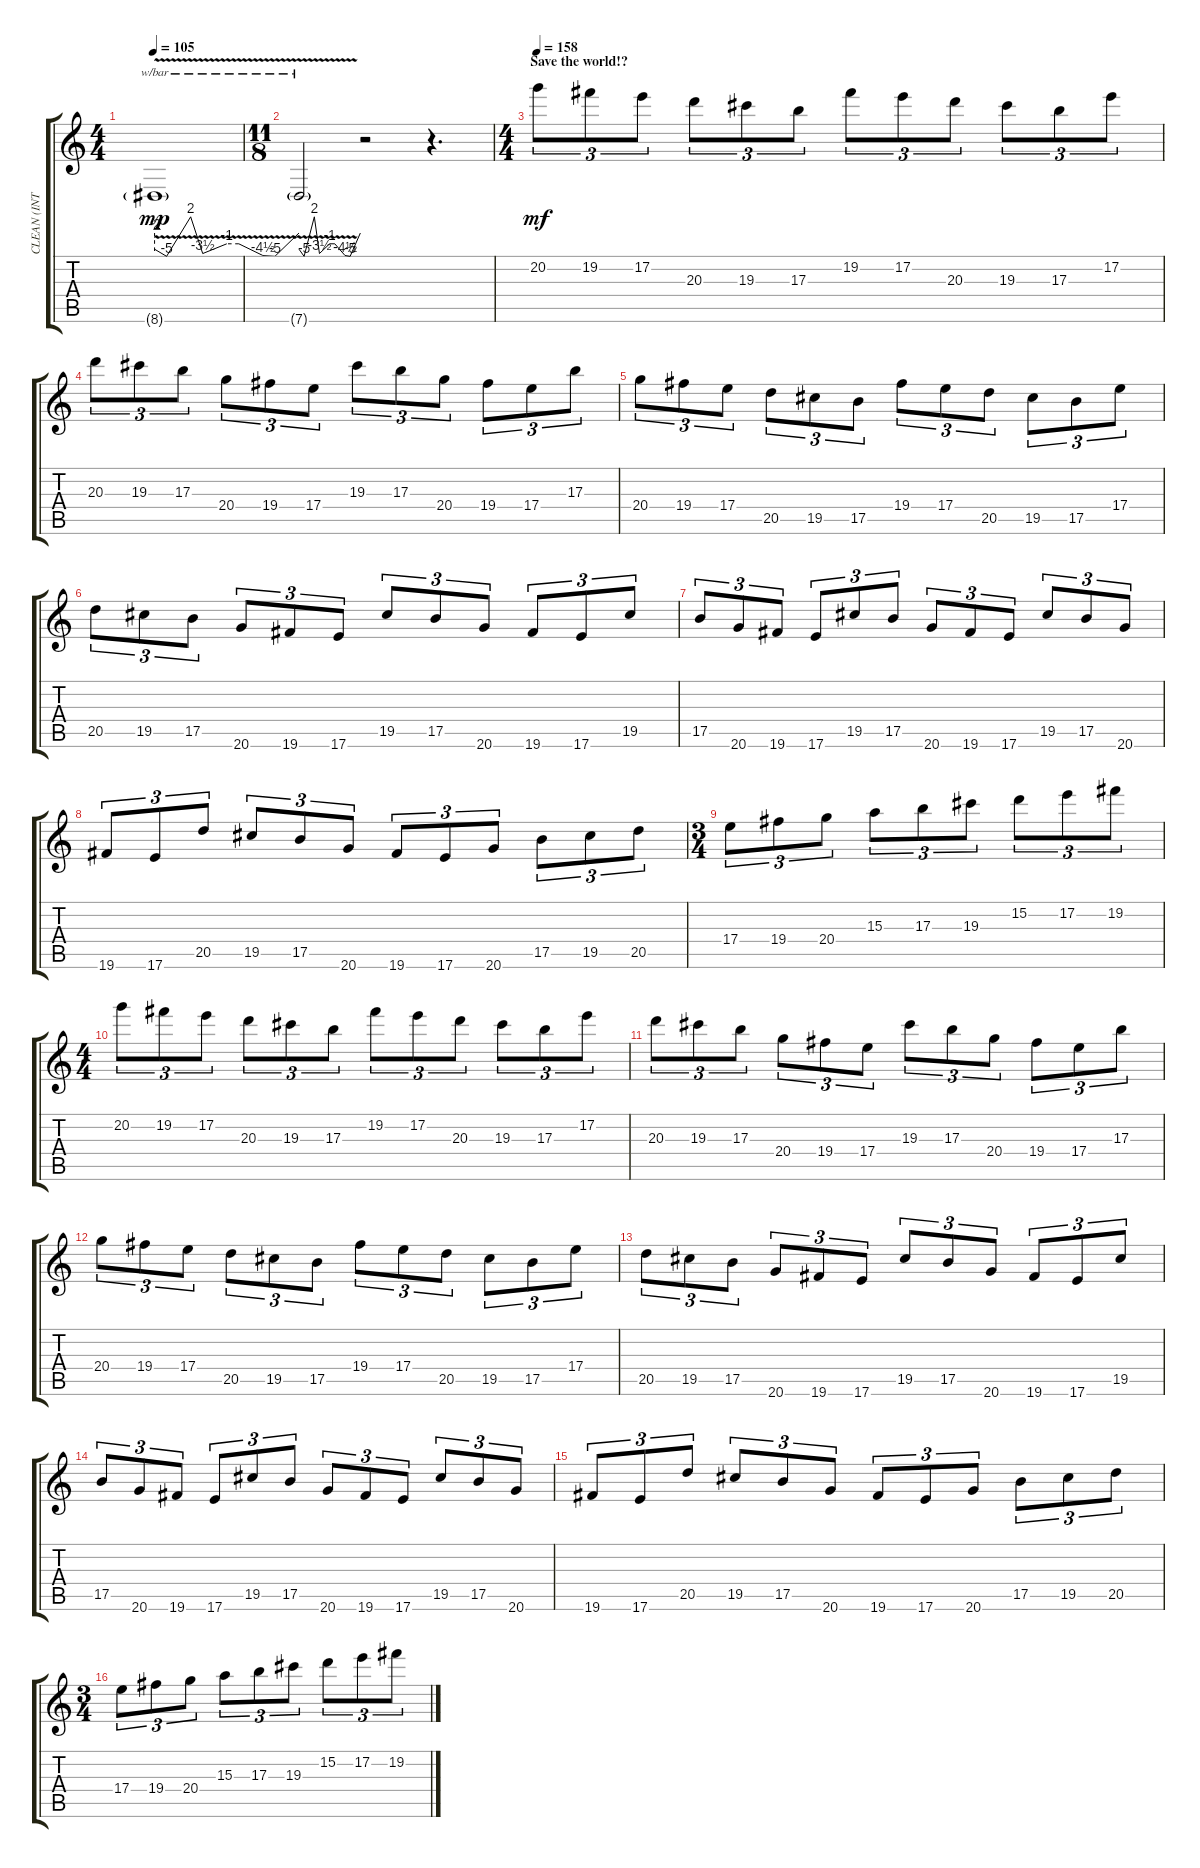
\track ("CLEAN (INTRO)" "CLEAN (INT") {instrument electricguitarmuted}
\staff {score tabs}
\tuning (Eb4 B3 Gb3 B2 Gb2 B1) {hide}
\ts (4 4)
\tempo 105
\clef g2
\ks c
8.6{v g}.1{tbe (custom default 0 -8 5 -20 15 8 20 -14 30 -4 35 -4 45 -18 50 -20 60 0) dy mp} |
\ts (11 8)
7.6{v g}.2{tbe (custom default 0 -8 5 -20 15 8 20 -14 30 -4 35 -4 45 -18 50 -20 60 0)} r.2 r.4{d} |
\ts (4 4)
\section ("" "Save the world!?")
\tempo 158
20.2.8{tu (3 2) dy mf} 19.2.8{tu (3 2)} 17.2.8{tu (3 2)} 20.3.8{tu (3 2)} 19.3.8{tu (3 2)} 17.3.8{tu (3 2)} 19.2.8{tu (3 2)} 17.2.8{tu (3 2)} 20.3.8{tu (3 2)} 19.3.8{tu (3 2)} 17.3.8{tu (3 2)} 17.2.8{tu (3 2)} |
20.3.8{tu (3 2)} 19.3.8{tu (3 2)} 17.3.8{tu (3 2)} 20.4.8{tu (3 2)} 19.4.8{tu (3 2)} 17.4.8{tu (3 2)} 19.3.8{tu (3 2)} 17.3.8{tu (3 2)} 20.4.8{tu (3 2)} 19.4.8{tu (3 2)} 17.4.8{tu (3 2)} 17.3.8{tu (3 2)} |
20.4.8{tu (3 2)} 19.4.8{tu (3 2)} 17.4.8{tu (3 2)} 20.5.8{tu (3 2)} 19.5.8{tu (3 2)} 17.5.8{tu (3 2)} 19.4.8{tu (3 2)} 17.4.8{tu (3 2)} 20.5.8{tu (3 2)} 19.5.8{tu (3 2)} 17.5.8{tu (3 2)} 17.4.8{tu (3 2)} |
20.5.8{tu (3 2)} 19.5.8{tu (3 2)} 17.5.8{tu (3 2)} 20.6.8{tu (3 2)} 19.6.8{tu (3 2)} 17.6.8{tu (3 2)} 19.5.8{tu (3 2)} 17.5.8{tu (3 2)} 20.6.8{tu (3 2)} 19.6.8{tu (3 2)} 17.6.8{tu (3 2)} 19.5.8{tu (3 2)} |
17.5.8{tu (3 2)} 20.6.8{tu (3 2)} 19.6.8{tu (3 2)} 17.6.8{tu (3 2)} 19.5.8{tu (3 2)} 17.5.8{tu (3 2)} 20.6.8{tu (3 2)} 19.6.8{tu (3 2)} 17.6.8{tu (3 2)} 19.5.8{tu (3 2)} 17.5.8{tu (3 2)} 20.6.8{tu (3 2)} |
19.6.8{tu (3 2)} 17.6.8{tu (3 2)} 20.5.8{tu (3 2)} 19.5.8{tu (3 2)} 17.5.8{tu (3 2)} 20.6.8{tu (3 2)} 19.6.8{tu (3 2)} 17.6.8{tu (3 2)} 20.6.8{tu (3 2)} 17.5.8{tu (3 2)} 19.5.8{tu (3 2)} 20.5.8{tu (3 2)} |
\ts (3 4)
17.4.8{tu (3 2)} 19.4.8{tu (3 2)} 20.4.8{tu (3 2)} 15.3.8{tu (3 2)} 17.3.8{tu (3 2)} 19.3.8{tu (3 2)} 15.2.8{tu (3 2)} 17.2.8{tu (3 2)} 19.2.8{tu (3 2)} |
\ts (4 4)
20.2.8{tu (3 2)} 19.2.8{tu (3 2)} 17.2.8{tu (3 2)} 20.3.8{tu (3 2)} 19.3.8{tu (3 2)} 17.3.8{tu (3 2)} 19.2.8{tu (3 2)} 17.2.8{tu (3 2)} 20.3.8{tu (3 2)} 19.3.8{tu (3 2)} 17.3.8{tu (3 2)} 17.2.8{tu (3 2)} |
20.3.8{tu (3 2)} 19.3.8{tu (3 2)} 17.3.8{tu (3 2)} 20.4.8{tu (3 2)} 19.4.8{tu (3 2)} 17.4.8{tu (3 2)} 19.3.8{tu (3 2)} 17.3.8{tu (3 2)} 20.4.8{tu (3 2)} 19.4.8{tu (3 2)} 17.4.8{tu (3 2)} 17.3.8{tu (3 2)} |
20.4.8{tu (3 2)} 19.4.8{tu (3 2)} 17.4.8{tu (3 2)} 20.5.8{tu (3 2)} 19.5.8{tu (3 2)} 17.5.8{tu (3 2)} 19.4.8{tu (3 2)} 17.4.8{tu (3 2)} 20.5.8{tu (3 2)} 19.5.8{tu (3 2)} 17.5.8{tu (3 2)} 17.4.8{tu (3 2)} |
20.5.8{tu (3 2)} 19.5.8{tu (3 2)} 17.5.8{tu (3 2)} 20.6.8{tu (3 2)} 19.6.8{tu (3 2)} 17.6.8{tu (3 2)} 19.5.8{tu (3 2)} 17.5.8{tu (3 2)} 20.6.8{tu (3 2)} 19.6.8{tu (3 2)} 17.6.8{tu (3 2)} 19.5.8{tu (3 2)} |
17.5.8{tu (3 2)} 20.6.8{tu (3 2)} 19.6.8{tu (3 2)} 17.6.8{tu (3 2)} 19.5.8{tu (3 2)} 17.5.8{tu (3 2)} 20.6.8{tu (3 2)} 19.6.8{tu (3 2)} 17.6.8{tu (3 2)} 19.5.8{tu (3 2)} 17.5.8{tu (3 2)} 20.6.8{tu (3 2)} |
19.6.8{tu (3 2)} 17.6.8{tu (3 2)} 20.5.8{tu (3 2)} 19.5.8{tu (3 2)} 17.5.8{tu (3 2)} 20.6.8{tu (3 2)} 19.6.8{tu (3 2)} 17.6.8{tu (3 2)} 20.6.8{tu (3 2)} 17.5.8{tu (3 2)} 19.5.8{tu (3 2)} 20.5.8{tu (3 2)} |
\ts (3 4)
17.4.8{tu (3 2)} 19.4.8{tu (3 2)} 20.4.8{tu (3 2)} 15.3.8{tu (3 2)} 17.3.8{tu (3 2)} 19.3.8{tu (3 2)} 15.2.8{tu (3 2)} 17.2.8{tu (3 2)} 19.2.8{tu (3 2)}
